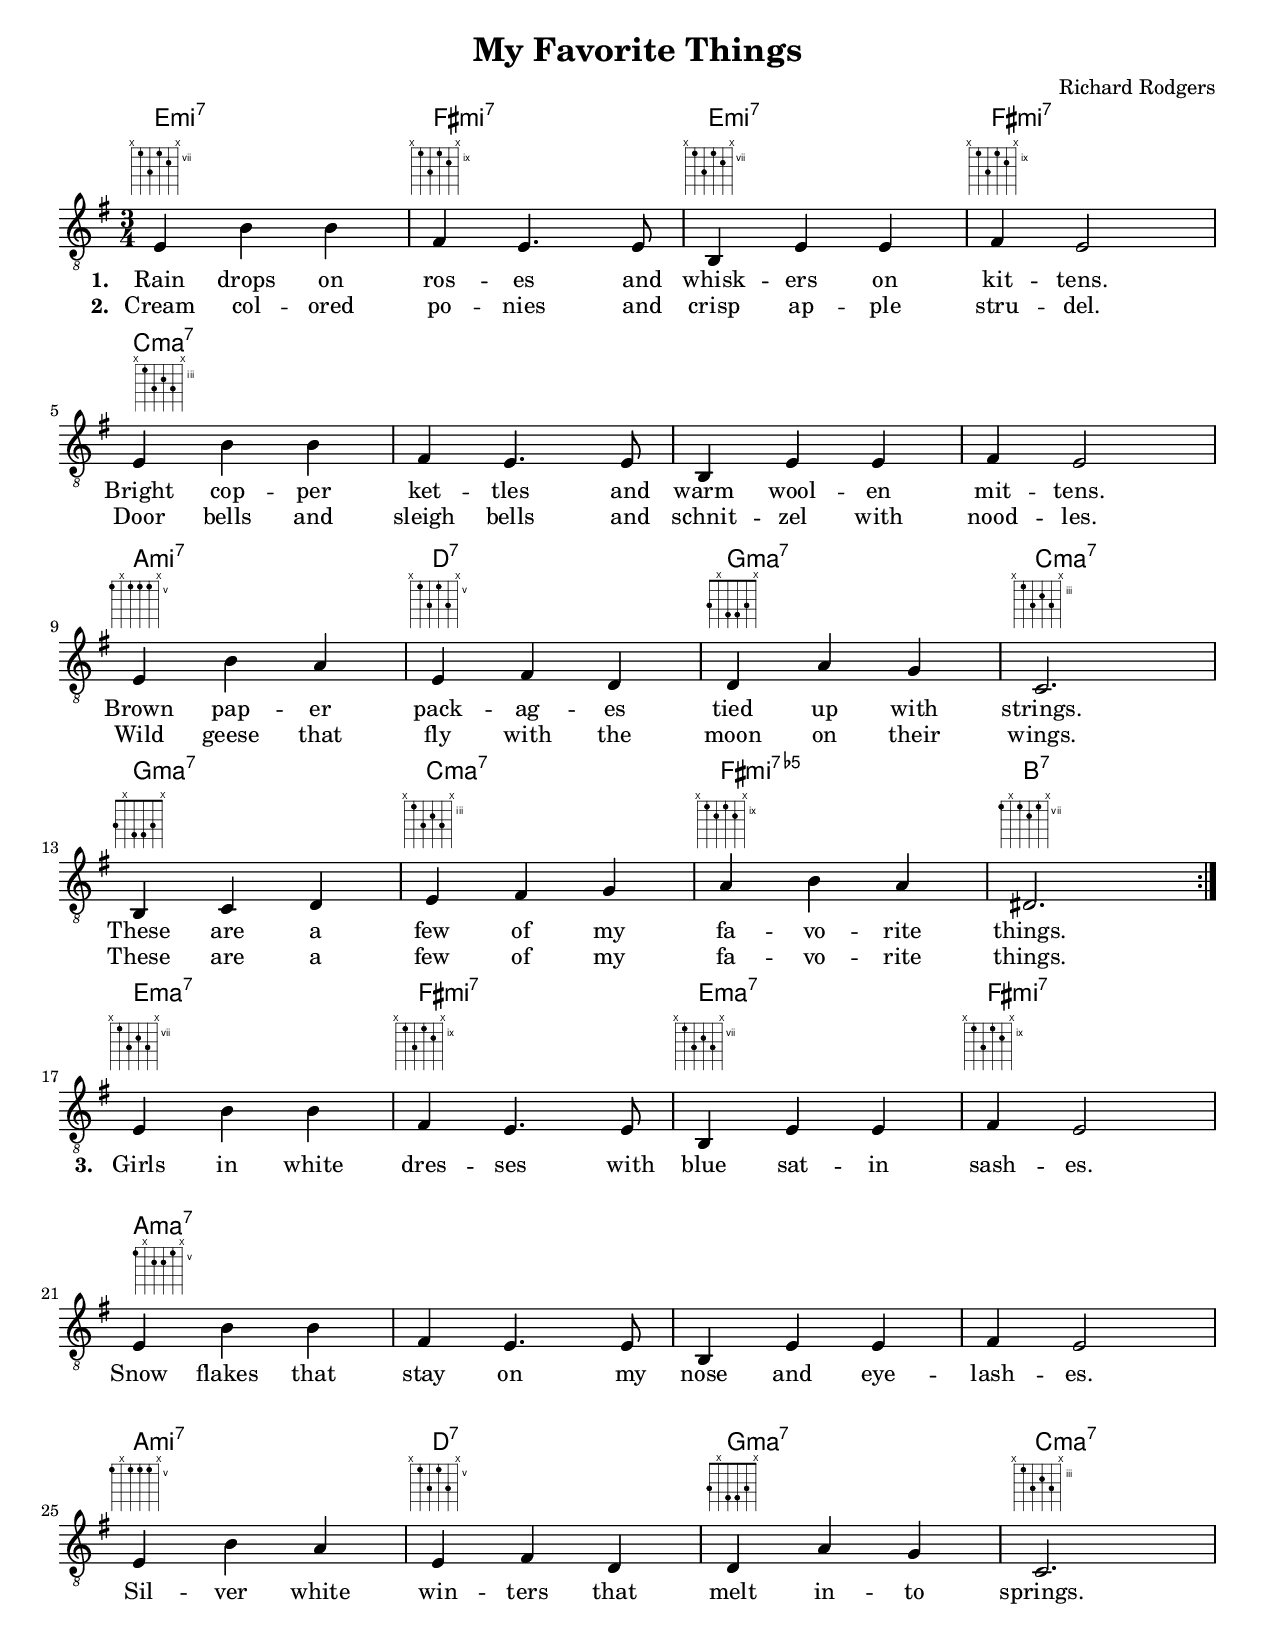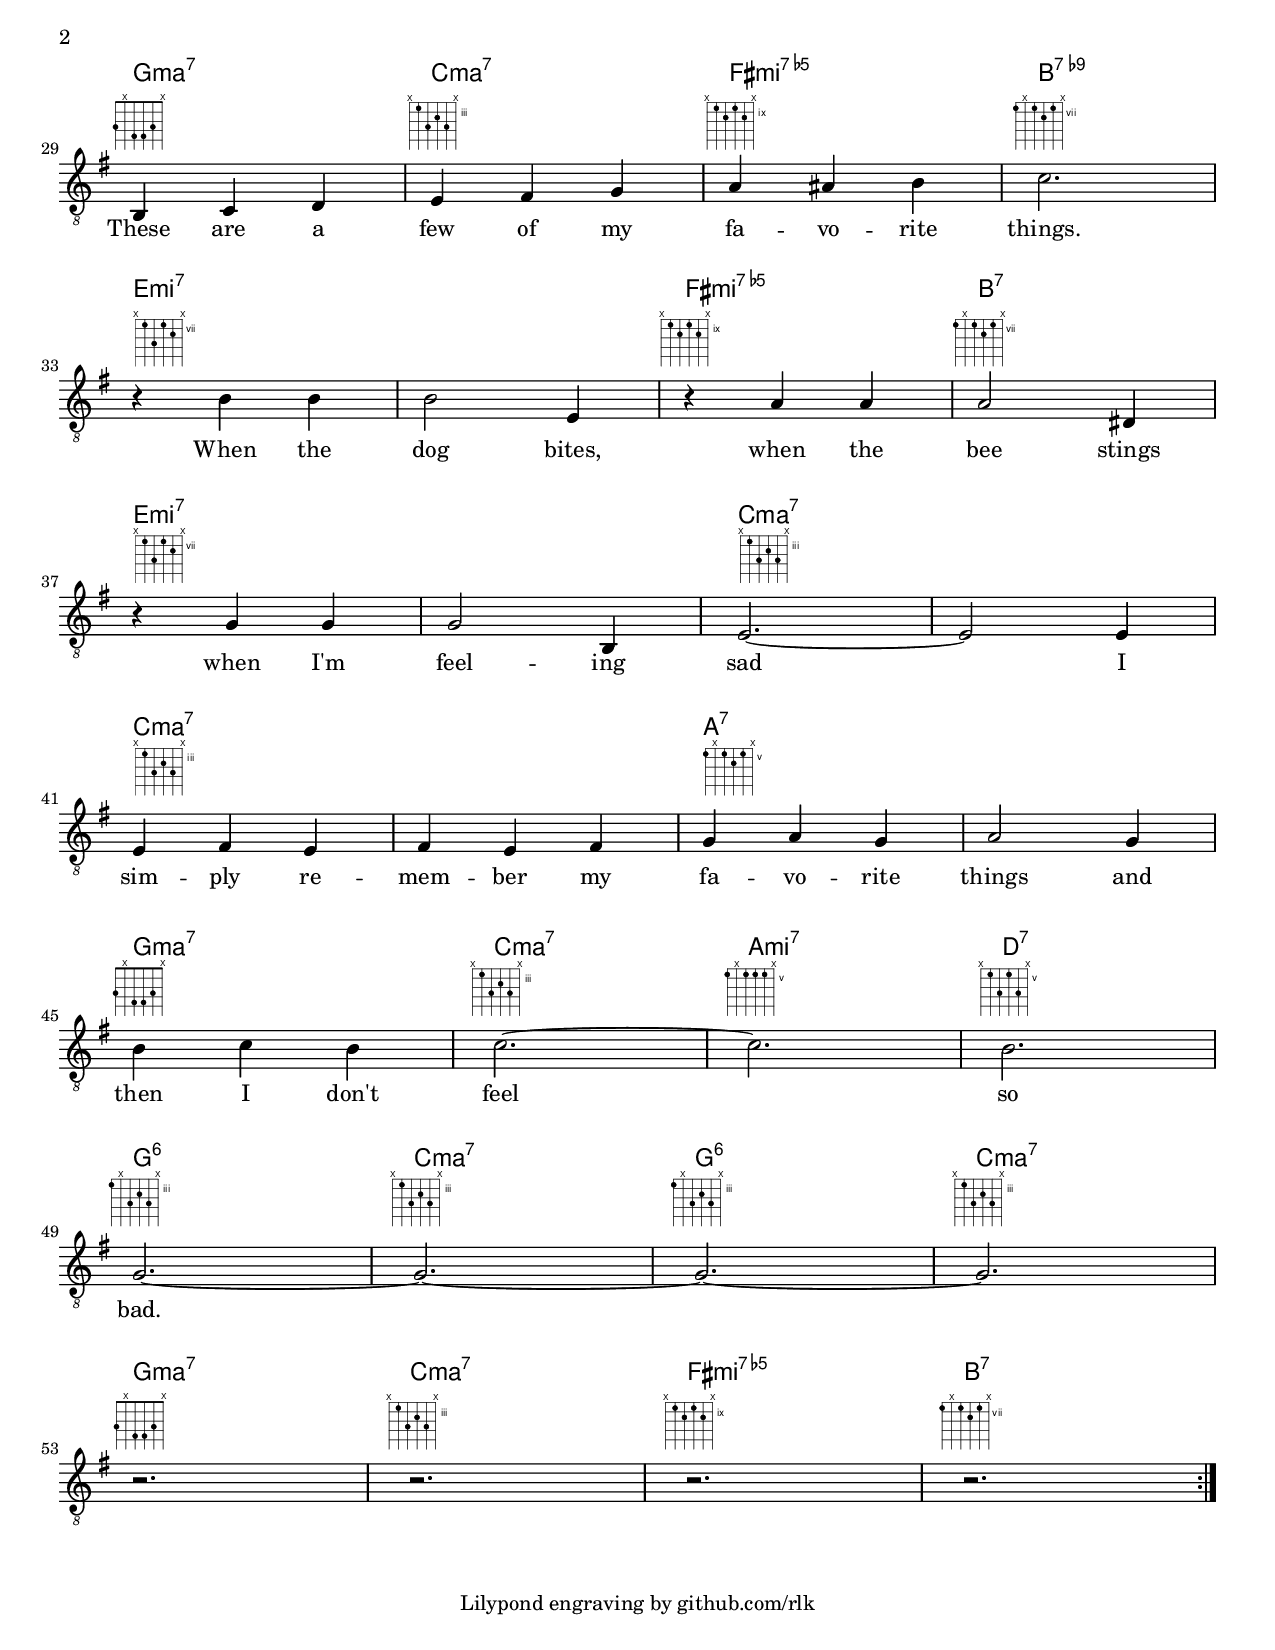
\language "english"

% These exceptions produce chord names similar to the Stadards Real Book

chExceptionMusic = {
  <c e  g  b >1-\markup       { "ma" \super "7"  }
  <c ef g  bf>1-\markup       { "mi" \super "7"  }
  <c ef g  a>1-\markup        { "mi" \super "6"  }
  <c ef g  bf d' f'>1-\markup { "mi" \super "11" }
  <c ef gf bf>1-\markup       { "mi" \super { "7"  \hspace #0.4 \raise #0.4 \smaller{\flat}  "5"  }}
  <c e g bf d' fs'>1-\markup    {    \super { "9"  \hspace #0.4 \raise #0.4 \smaller{\sharp} "11" }}
  <c e g bf d' fs' a'>1-\markup {    \super { "13" \hspace #0.4 \raise #0.4 \smaller{\sharp} "11" }}
}

chExceptions = #(sequential-music-to-chord-exceptions chExceptionMusic #t)

% Prefer the use of the Lilypond scheme $ syntax to the # syntax for string
% Literals due to SubLilyPond detecting ; in a # string as a comment.


#(set-global-staff-size 18)

\paper {
	#(set-paper-size "letter")
}

\layout {
	indent = 0
}

\header {
	title = "My Favorite Things"
	composer = "Richard Rodgers"
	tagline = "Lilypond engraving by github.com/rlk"
}

<<
	\new ChordNames \chordmode {
		\set chordNameExceptions = #chExceptions
		\set chordChanges = ##t
		\time 3/4

		e2.:m7 fs2.:m7 e2.:m7 fs2.:m7 \break
		c2.:maj7 c2.:maj7 c2.:maj7 c2.:maj7 \break
		a2.:m7 d2.:7 g2.:maj7 c2.:maj7 \break
		g2.:maj7 c2.:maj7 fs2.:m7.5- b2.:7 \break

		e2.:maj7 fs2.:m7 e2.:maj7 fs2.:m7 \break
		a2.:maj7 a2.:maj7 a2.:maj7 a2.:maj7 \break
		a2.:m7 d2.:7 g2.:maj7 c2.:maj7 \break
		g2.:maj7 c2.:maj7 fs2.:m7.5- b2.:7.9- \break

		e2.:m7 e2.:m7 fs2.:m7.5- b2.:7 \break
		e2.:m7 e2.:m7 c2.:maj7 c2.:maj7 \break
		c2.:maj7 c2.:maj7 a2.:7 a2.:7 \break
		g2.:maj7 c2.:maj7 a2.:m7 d2.:7 \break
		g2.:6 c2.:maj7 g2.:6 c2.:maj7 \break
		g2.:maj7 c2.:maj7 fs2.:m7.5- b2.:7 \break
	}
	\new Lyrics \lyricmode {
		\markup \fret-diagram-terse $"x;7;9;7;8;x;"   % Emi7
		\markup \fret-diagram-terse $"x;9;11;9;10;x;" % F#mi7
		\markup \fret-diagram-terse $"x;7;9;7;8;x;"   % Emi7
		\markup \fret-diagram-terse $"x;9;11;9;10;x;" % F#mi7

		\markup \fret-diagram-terse $"x;3;5;4;5;x;" _2. _2. _2. % Cma7

		\markup \fret-diagram-terse $"5;x;5;5;5;x;" % Ami7
		\markup \fret-diagram-terse $"x;5;7;5;7;x;" % D7
		\markup \fret-diagram-terse $"3;x;4;4;3;x;" % Gma7
		\markup \fret-diagram-terse $"x;3;5;4;5;x;" % Cma7

		\markup \fret-diagram-terse $"3;x;4;4;3;x;"   % Gma7
		\markup \fret-diagram-terse $"x;3;5;4;5;x;"   % Cma7
		\markup \fret-diagram-terse $"x;9;10;9;10;x;" % F#mi7b5
		\markup \fret-diagram-terse $"7;x;7;8;7;x;"   % B7

		\markup \fret-diagram-terse $"x;7;9;8;9;x;"   % Ema7
		\markup \fret-diagram-terse $"x;9;11;9;10;x;" % F#mi7
		\markup \fret-diagram-terse $"x;7;9;8;9;x;"   % Ema7
		\markup \fret-diagram-terse $"x;9;11;9;10;x;" % F#mi7

		\markup \fret-diagram-terse $"5;x;6;6;5;x;" _2. _2. _2. % Ama7

		\markup \fret-diagram-terse $"5;x;5;5;5;x;" % Ami7
		\markup \fret-diagram-terse $"x;5;7;5;7;x;" % D7
		\markup \fret-diagram-terse $"3;x;4;4;3;x;" % Gma7
		\markup \fret-diagram-terse $"x;3;5;4;5;x;" % Cma7

		\markup \fret-diagram-terse $"3;x;4;4;3;x;"   % Gma7
		\markup \fret-diagram-terse $"x;3;5;4;5;x;"   % Cma7
		\markup \fret-diagram-terse $"x;9;10;9;10;x;" % F#mi7b5
		\markup \fret-diagram-terse $"7;x;7;8;7;x;"   % B7

		\markup \fret-diagram-terse $"x;7;9;7;8;x;" _2. % Emi7
		\markup \fret-diagram-terse $"x;9;10;9;10;x;" % F#mi7b5
		\markup \fret-diagram-terse $"7;x;7;8;7;x;"   % B7

		\markup \fret-diagram-terse $"x;7;9;7;8;x;" _2. % Emi7
		\markup \fret-diagram-terse $"x;3;5;4;5;x;" _2. % Cma7

		\markup \fret-diagram-terse $"x;3;5;4;5;x;" _2. % Cma7
		\markup \fret-diagram-terse $"5;x;5;6;5;x;" _2. % A7

		\markup \fret-diagram-terse $"3;x;4;4;3;x;" % Gma7
		\markup \fret-diagram-terse $"x;3;5;4;5;x;" % Cma7
		\markup \fret-diagram-terse $"5;x;5;5;5;x;" % Ami7
		\markup \fret-diagram-terse $"x;5;7;5;7;x;" % D7

		\markup \fret-diagram-terse $"3;x;5;4;5;x;" % G6
		\markup \fret-diagram-terse $"x;3;5;4;5;x;" % Cma7
		\markup \fret-diagram-terse $"3;x;5;4;5;x;" % G6
		\markup \fret-diagram-terse $"x;3;5;4;5;x;" % Cma7

		\markup \fret-diagram-terse $"3;x;4;4;3;x;"   % Gma7
		\markup \fret-diagram-terse $"x;3;5;4;5;x;"   % Cma7
		\markup \fret-diagram-terse $"x;9;10;9;10;x;" % F#mi7b5
		\markup \fret-diagram-terse $"7;x;7;8;7;x;"   % B7
	}
	\new Staff {
		\clef "treble_8"
		\key e \minor
		\time 3/4
		\new Voice = "melody" {
			\repeat volta 2 {
				\repeat volta 2 {
					e4 b4 b4 fs4 e4. e8 b,4 e4 e4 fs4 e2
					e4 b4 b4 fs4 e4. e8 b,4 e4 e4 fs4 e2
					e4 b4 a4 e4 fs4 d4 d4 a4 g4 c2.
					b,4 c4 d4 e4 fs4 g4 a4 b4 a4 ds2.
				}
				e4 b4 b4 fs4 e4. e8 b,4 e4 e4 fs4 e2
				e4 b4 b4 fs4 e4. e8 b,4 e4 e4 fs4 e2
				e4 b4 a4 e4 fs4 d4 d4 a4 g4 c2.
				b,4 c4 d4 e4 fs4 g4 a4 as4 b4 c'2.

				r4 b4 b4 b2 e4 r4 a4 a4 a2 ds4
				r4 g4 g4 g2 b,4 e2.~ e2 e4
				e4 fs4 e4 fs4 e4 fs4 g4 a4 g4 a2 g4
				b4 c'4 b4 c'2.~ c'2. b2.
				g2.~ g2.~ g2.~ g2.
				r2. r2. r2. r2.
			}
		}
	}
	\new Lyrics \lyricsto "melody" {
		<<
			\new Lyrics {
				\set stanza = $"1. "
				Rain drops on ros -- es and whisk -- ers on kit -- tens.
				Bright cop -- per ket -- tles and warm wool -- en mit -- tens.
				Brown pap -- er pack -- ag -- es tied up with strings.
				These are a few of my fa -- vo -- rite things.
			}
			\new Lyrics {
				\set stanza = $"2. "
				Cream col -- ored po -- nies and crisp ap -- ple stru -- del.
				Door bells and sleigh bells and schnit -- zel with nood -- les.
				Wild geese that fly with the moon on their wings.
				These are a few of my fa -- vo -- rite things.
			}
		>>
		\new Lyrics {
			\set stanza = $"3. "
			Girls in white dres -- ses with blue sat -- in sash -- es.
			Snow flakes that stay on my nose and eye -- lash -- es.
			Sil -- ver white win -- ters that melt in -- to springs.
			These are a few of my fa -- vo -- rite things.

			When the dog bites, when the bee stings
			when I'm feel -- ing sad
			I sim -- ply re -- mem -- ber my fa -- vo -- rite things
			and then I don't feel so bad.
		}
	}
>>
